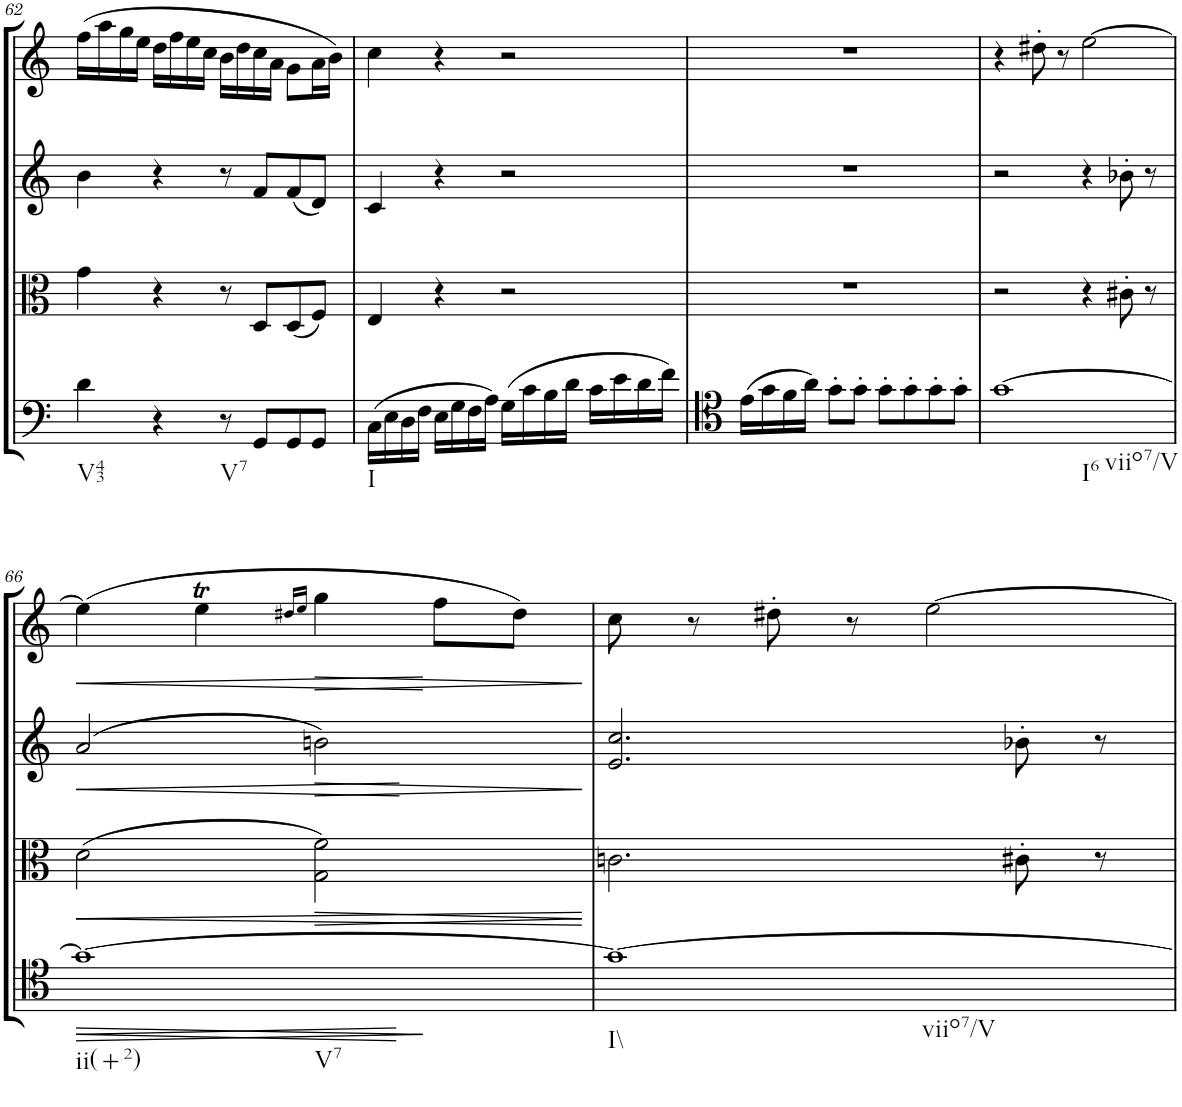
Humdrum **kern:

**kern	**dynam	**kern	**dynam	**kern	**dynam	**kern	**dynam
*part4	*part4	*part3	*part3	*part2	*part2	*part1	*part1
*staff4	*staff4	*staff3	*staff3	*staff2	*staff2	*staff1	*staff1
*I"Cello	*	*I"Viola	*	*I"2nd Violin	*	*I"1st Violin	*
*	*	*I'Vla	*	*I'Vln	*	*I'Vln	*
!!LO:PB:g=z
*clefF4	*	*clefC3	*	*clefG2	*	*clefG2	*
*k[]	*	*k[]	*	*k[]	*	*k[]	*
*M4/4	*	*M4/4	*	*M4/4	*	*M4/4	*
*met(c)	*	*met(c)	*	*met(c)	*	*met(c)	*
=62	=62	=62	=62	=62	=62	=62	=62
!LO:TX:b:t=V43	!	!	!	!	!	!	!
4d\	.	4g\	.	4b\	.	(16ff\LL	.
.	.	.	.	.	.	16aa\	.
.	.	.	.	.	.	16gg\	.
.	.	.	.	.	.	16ee\JJ	.
4r	.	4r	.	4r	.	16dd\LL	.
.	.	.	.	.	.	16ff\	.
.	.	.	.	.	.	16ee\	.
.	.	.	.	.	.	16cc\JJ	.
!LO:TX:b:t=V7	!	!	!	!	!	!	!
8r	.	8r	.	8r	.	16b\LL	.
.	.	.	.	.	.	16dd\	.
8GG/L	.	8D/L	.	8f/L	.	16cc\	.
.	.	.	.	.	.	16a\JJ	.
8GG/	.	(8D/	.	(8f/	.	8g\L	.
8GG/J	.	8F/J)	.	8d/J)	.	16a\L	.
.	.	.	.	.	.	16b\JJ)	.
=63	=63	=63	=63	=63	=63	=63	=63
!LO:TX:b:t=I	!	!	!	!	!	!	!
(16C\LL	.	4E/	.	4c/	.	4cc\	.
16E\	.	.	.	.	.	.	.
16D\	.	.	.	.	.	.	.
16F\JJ	.	.	.	.	.	.	.
16E\LL	.	4r	.	4r	.	4r	.
16G\	.	.	.	.	.	.	.
16F\	.	.	.	.	.	.	.
16A\JJ)	.	.	.	.	.	.	.
(16G\LL	.	2r	.	2r	.	2r	.
16c\	.	.	.	.	.	.	.
16B\	.	.	.	.	.	.	.
16d\JJ	.	.	.	.	.	.	.
16c\LL	.	.	.	.	.	.	.
16e\	.	.	.	.	.	.	.
16d\	.	.	.	.	.	.	.
16f\JJ)	.	.	.	.	.	.	.
=64	=64	=64	=64	=64	=64	=64	=64
(16e\LL	.	1r	.	1r	.	1r	.
16g\	.	.	.	.	.	.	.
16f\	.	.	.	.	.	.	.
16a\JJ)	.	.	.	.	.	.	.
8g'\L	.	.	.	.	.	.	.
8g'\J	.	.	.	.	.	.	.
8g'\L	.	.	.	.	.	.	.
8g'\	.	.	.	.	.	.	.
8g'\	.	.	.	.	.	.	.
8g'\J	.	.	.	.	.	.	.
=65	=65	=65	=65	=65	=65	=65	=65
!LO:TX:b:t=I6	!	!	!	!	!	!	!
!LO:TX:b:t=viio7/V	!	!	!	!	!	!	!
[1g	.	2r	.	2r	.	4r	.
.	.	.	.	.	.	8dd#X'\	.
.	.	.	.	.	.	8r	.
.	.	4r	.	4r	.	[2ee\	.
.	.	8c#X'\	.	8b-X'\	.	.	.
.	.	8r	.	8r	.	.	.
!!LO:LB:g=z
=66	=66	=66	=66	=66	=66	=66	=66
!LO:TX:b:t=ii(+2)	!	!	!	!	!	!	!
!LO:TX:b:t=V7	!	!	!	!	!	!	!
!	!LO:HP:b	!	!	!	!	!	!
!	!LO:HP:n=1:b	!	!LO:HP:b	!	!LO:HP:b	!	!LO:HP:b
1g_	> <	(2d\	<	(2a/	<	(4ee\]	<
.	.	.	.	.	.	4eet\	.
.	.	.	.	.	.	16qdd#X/LL	.
.	.	.	.	.	.	16qee/JJ	.
!	!	!	!LO:HP:b	!	!LO:HP:b	!	!
.	.	2G\ 2f\)	>	2bn\)	>	4gg\	.
.	.	.	.	.	.	8ff\L	[
.	.	.	.	.	.	8dd#\J)	.
.	]	.	[ ]	.	[ ]	.	.
=67	=67	=67	=67	=67	=67	=67	=67
!LO:TX:b:t=I\\	!	!	!	!	!	!	!
!LO:TX:b:t=viio7/V	!	!	!	!	!	!	!
1g_	.	2.cn\	.	2.e/ 2.cc/	.	8cc\	.
.	.	.	.	.	.	8r	.
.	.	.	.	.	.	8dd#X'\	.
.	.	.	.	.	.	8r	.
.	.	.	.	.	.	[2ee\	.
.	.	8c#X'\	.	8b-X'\	.	.	.
.	.	8r	.	8r	.	.	.
.	[	.	.	.	.	.	.
=	=	=	=	=	=	=	=
*-	*-	*-	*-	*-	*-	*-	*-
